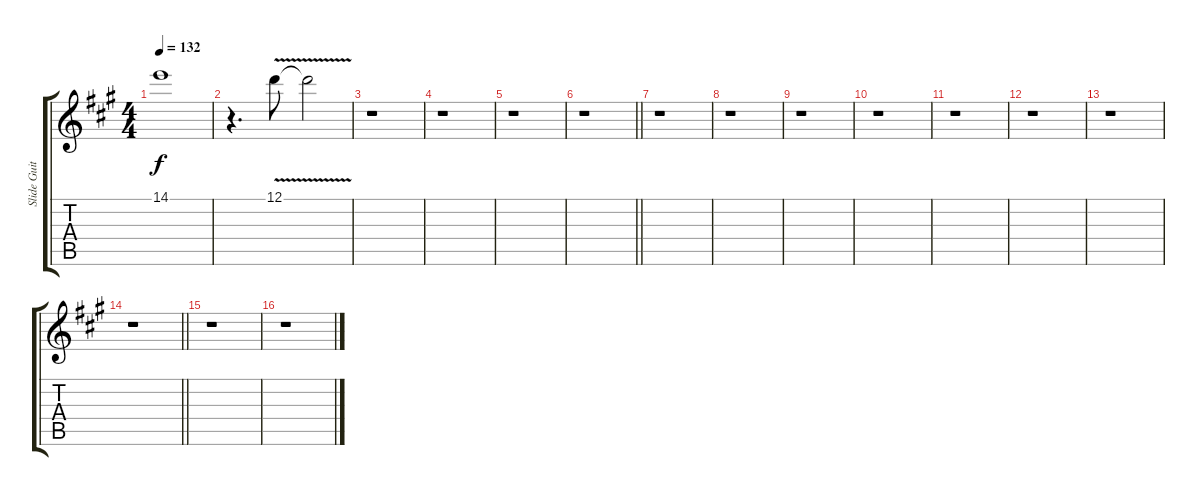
\track ("Slide Guitar 1" "Slide Guit") {instrument distortionguitar}
\staff {score tabs}
\tuning (D4 B3 G3 D3 G2 D2) {hide}
\ts (4 4)
\tempo 132
\clef g2
\ks a
14.1{t}.1{dy f} |
r.4{d} 12.1{v}.8 12.1{v t}.2 |
r.1 |
r.1 |
r.1 |
\barLineRight lightlight
r.1 |
r.1 |
r.1 |
r.1 |
r.1 |
r.1 |
r.1 |
r.1 |
\barLineRight lightlight
r.1 |
r.1 |
r.1
